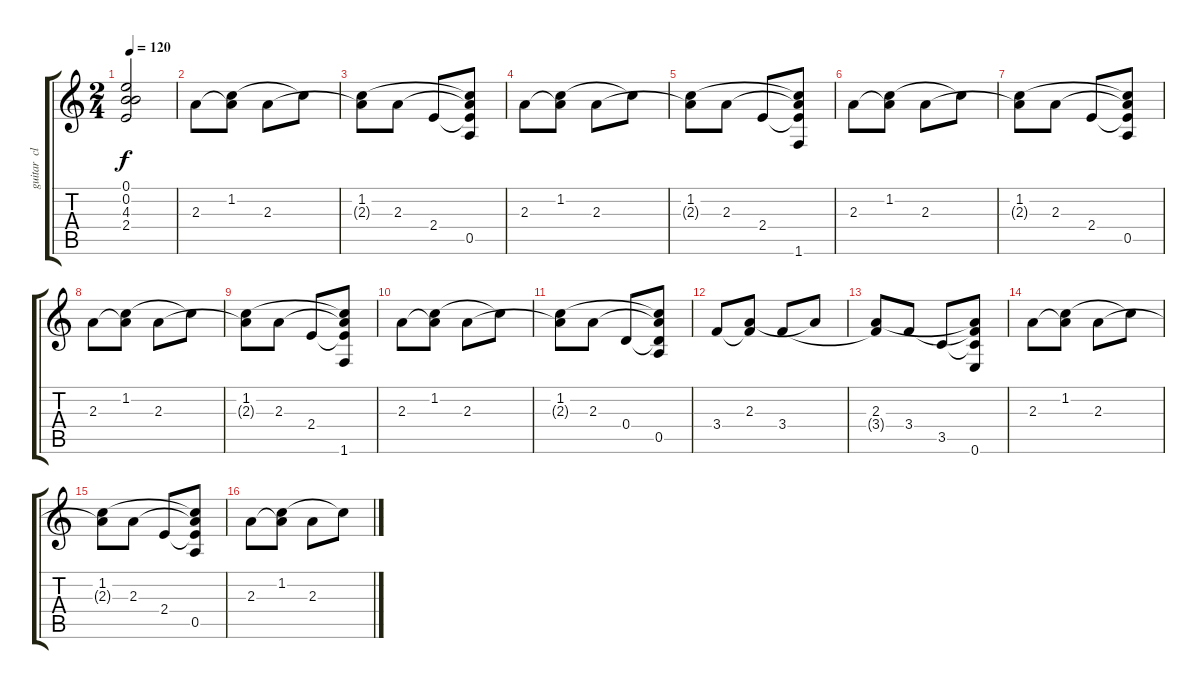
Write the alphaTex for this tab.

\track ("guitar  clean  right" "guitar  cl") {instrument acousticguitarnylon}
\staff {score tabs}
\tuning (E4 B3 G3 D3 A2 E2) {hide}
\ts (2 4)
\tempo 120
\clef g2
\ks c
(0.1{t} 0.2{t} 4.3{t} 2.4{t}).2{dy f} |
2.3.8 (1.2 2.3{t}).8 2.3.8 1.2{t}.8 |
(1.2 2.3{t}).8 2.3.8 2.4.8 (1.2{t} 2.3{t} 2.4{t} 0.5).8 |
2.3.8 (1.2 2.3{t}).8 2.3.8 1.2{t}.8 |
(1.2 2.3{t}).8 2.3.8 2.4.8 (1.2{t} 2.3{t} 2.4{t} 1.6).8 |
2.3.8 (1.2 2.3{t}).8 2.3.8 1.2{t}.8 |
(1.2 2.3{t}).8 2.3.8 2.4.8 (1.2{t} 2.3{t} 2.4{t} 0.5).8 |
2.3.8 (1.2 2.3{t}).8 2.3.8 1.2{t}.8 |
(1.2 2.3{t}).8 2.3.8 2.4.8 (1.2{t} 2.3{t} 2.4{t} 1.6).8 |
2.3.8 (1.2 2.3{t}).8 2.3.8 1.2{t}.8 |
(1.2 2.3{t}).8 2.3.8 0.4.8 (1.2{t} 2.3{t} 0.4{t} 0.5).8 |
3.4.8 (2.3 3.4{t}).8 3.4.8 2.3{t}.8 |
(2.3 3.4{t}).8 3.4.8 3.5.8 (2.3{t} 3.4{t} 3.5{t} 0.6).8 |
2.3.8 (1.2 2.3{t}).8 2.3.8 1.2{t}.8 |
(1.2 2.3{t}).8 2.3.8 2.4.8 (1.2{t} 2.3{t} 2.4{t} 0.5).8 |
2.3.8 (1.2 2.3{t}).8 2.3.8 1.2{t}.8
